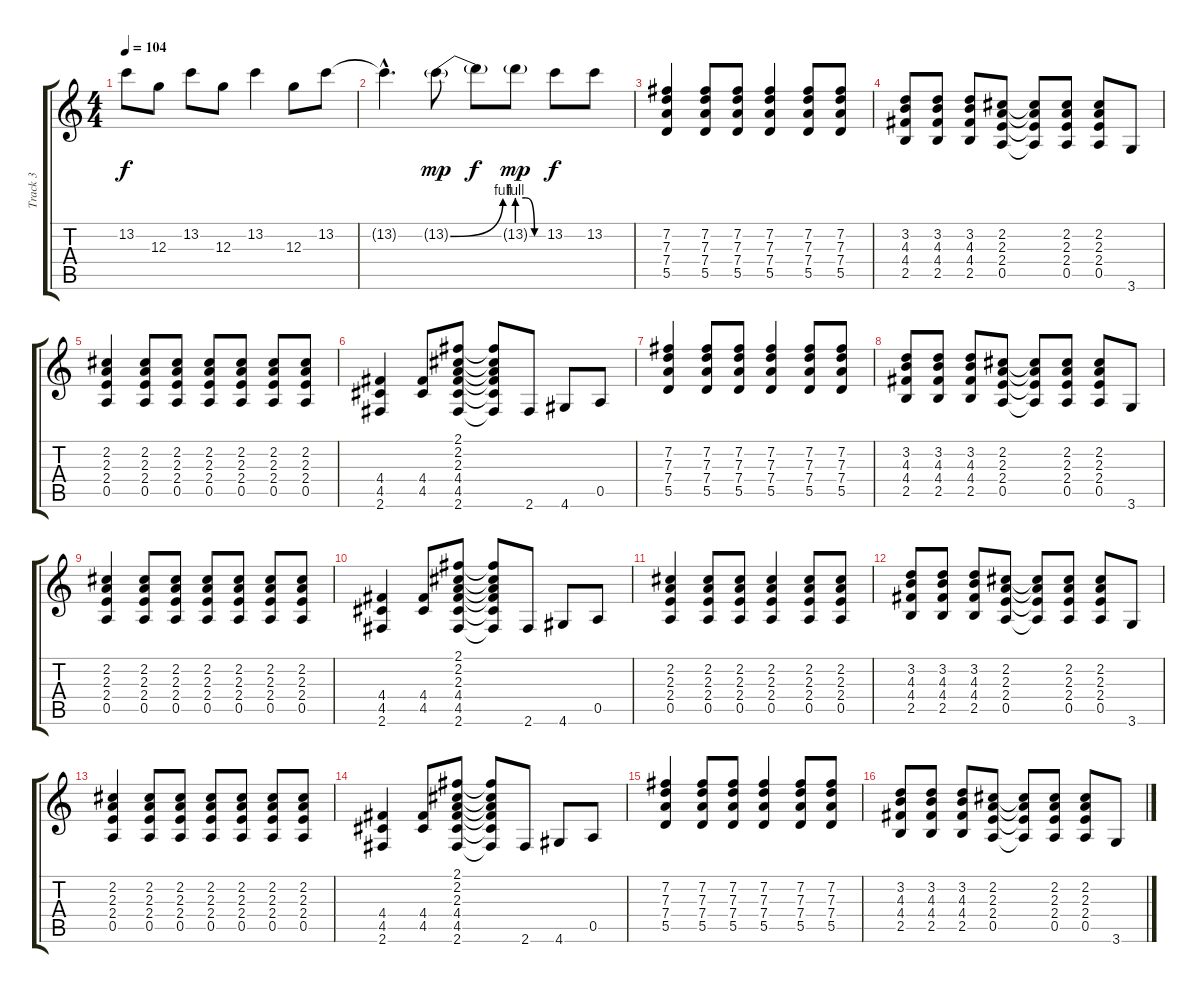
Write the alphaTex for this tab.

\track ("Track 3" "Track 3") {instrument overdrivenguitar}
\staff {score tabs}
\tuning (E4 B3 G3 D3 A2 E2) {hide}
\ts (4 4)
\tempo 104
\clef g2
\ks c
13.2{t}.8{dy f} 12.3.8 13.2.8 12.3.8 13.2.4 12.3.8 13.2.8 |
13.2{hac t}.4{d} 13.2{be (bend 0 0 60 4) g}.8{dy mp} 13.2{t}.8{dy f} 13.2{be (custom 0 4 20 4 40 0 60 0) g}.8{dy mp} 13.2.8{dy f} 13.2.8 |
(7.2 7.3 7.4 5.5).4 (7.2 7.3 7.4 5.5).8 (7.2 7.3 7.4 5.5).8 (7.2 7.3 7.4 5.5).4 (7.2 7.3 7.4 5.5).8 (7.2 7.3 7.4 5.5).8 |
(3.2 4.3 4.4 2.5).8 (3.2 4.3 4.4 2.5).8 (3.2 4.3 4.4 2.5).8 (2.2 2.3 2.4 0.5).8 (2.2{t} 2.3{t} 2.4{t} 0.5{t}).8 (2.2 2.3 2.4 0.5).8 (2.2 2.3 2.4 0.5).8 3.6.8 |
(2.2 2.3 2.4 0.5).4 (2.2 2.3 2.4 0.5).8 (2.2 2.3 2.4 0.5).8 (2.2 2.3 2.4 0.5).8 (2.2 2.3 2.4 0.5).8 (2.2 2.3 2.4 0.5).8 (2.2 2.3 2.4 0.5).8 |
(4.4 4.5 2.6).4 (4.4 4.5).8 (2.1 2.2 2.3 4.4 4.5 2.6).8 (2.1{t} 2.2{t} 2.3{t} 4.4{t} 4.5{t} 2.6{t}).8 2.6.8 4.6.8 0.5.8 |
(7.2 7.3 7.4 5.5).4 (7.2 7.3 7.4 5.5).8 (7.2 7.3 7.4 5.5).8 (7.2 7.3 7.4 5.5).4 (7.2 7.3 7.4 5.5).8 (7.2 7.3 7.4 5.5).8 |
(3.2 4.3 4.4 2.5).8 (3.2 4.3 4.4 2.5).8 (3.2 4.3 4.4 2.5).8 (2.2 2.3 2.4 0.5).8 (2.2{t} 2.3{t} 2.4{t} 0.5{t}).8 (2.2 2.3 2.4 0.5).8 (2.2 2.3 2.4 0.5).8 3.6.8 |
(2.2 2.3 2.4 0.5).4 (2.2 2.3 2.4 0.5).8 (2.2 2.3 2.4 0.5).8 (2.2 2.3 2.4 0.5).8 (2.2 2.3 2.4 0.5).8 (2.2 2.3 2.4 0.5).8 (2.2 2.3 2.4 0.5).8 |
(4.4 4.5 2.6).4 (4.4 4.5).8 (2.1 2.2 2.3 4.4 4.5 2.6).8 (2.1{t} 2.2{t} 2.3{t} 4.4{t} 4.5{t} 2.6{t}).8 2.6.8 4.6.8 0.5.8 |
(2.2 2.3 2.4 0.5).4 (2.2 2.3 2.4 0.5).8 (2.2 2.3 2.4 0.5).8 (2.2 2.3 2.4 0.5).4 (2.2 2.3 2.4 0.5).8 (2.2 2.3 2.4 0.5).8 |
(3.2 4.3 4.4 2.5).8 (3.2 4.3 4.4 2.5).8 (3.2 4.3 4.4 2.5).8 (2.2 2.3 2.4 0.5).8 (2.2{t} 2.3{t} 2.4{t} 0.5{t}).8 (2.2 2.3 2.4 0.5).8 (2.2 2.3 2.4 0.5).8 3.6.8 |
(2.2 2.3 2.4 0.5).4 (2.2 2.3 2.4 0.5).8 (2.2 2.3 2.4 0.5).8 (2.2 2.3 2.4 0.5).8 (2.2 2.3 2.4 0.5).8 (2.2 2.3 2.4 0.5).8 (2.2 2.3 2.4 0.5).8 |
(4.4 4.5 2.6).4 (4.4 4.5).8 (2.1 2.2 2.3 4.4 4.5 2.6).8 (2.1{t} 2.2{t} 2.3{t} 4.4{t} 4.5{t} 2.6{t}).8 2.6.8 4.6.8 0.5.8 |
(7.2 7.3 7.4 5.5).4 (7.2 7.3 7.4 5.5).8 (7.2 7.3 7.4 5.5).8 (7.2 7.3 7.4 5.5).4 (7.2 7.3 7.4 5.5).8 (7.2 7.3 7.4 5.5).8 |
(3.2 4.3 4.4 2.5).8 (3.2 4.3 4.4 2.5).8 (3.2 4.3 4.4 2.5).8 (2.2 2.3 2.4 0.5).8 (2.2{t} 2.3{t} 2.4{t} 0.5{t}).8 (2.2 2.3 2.4 0.5).8 (2.2 2.3 2.4 0.5).8 3.6.8
